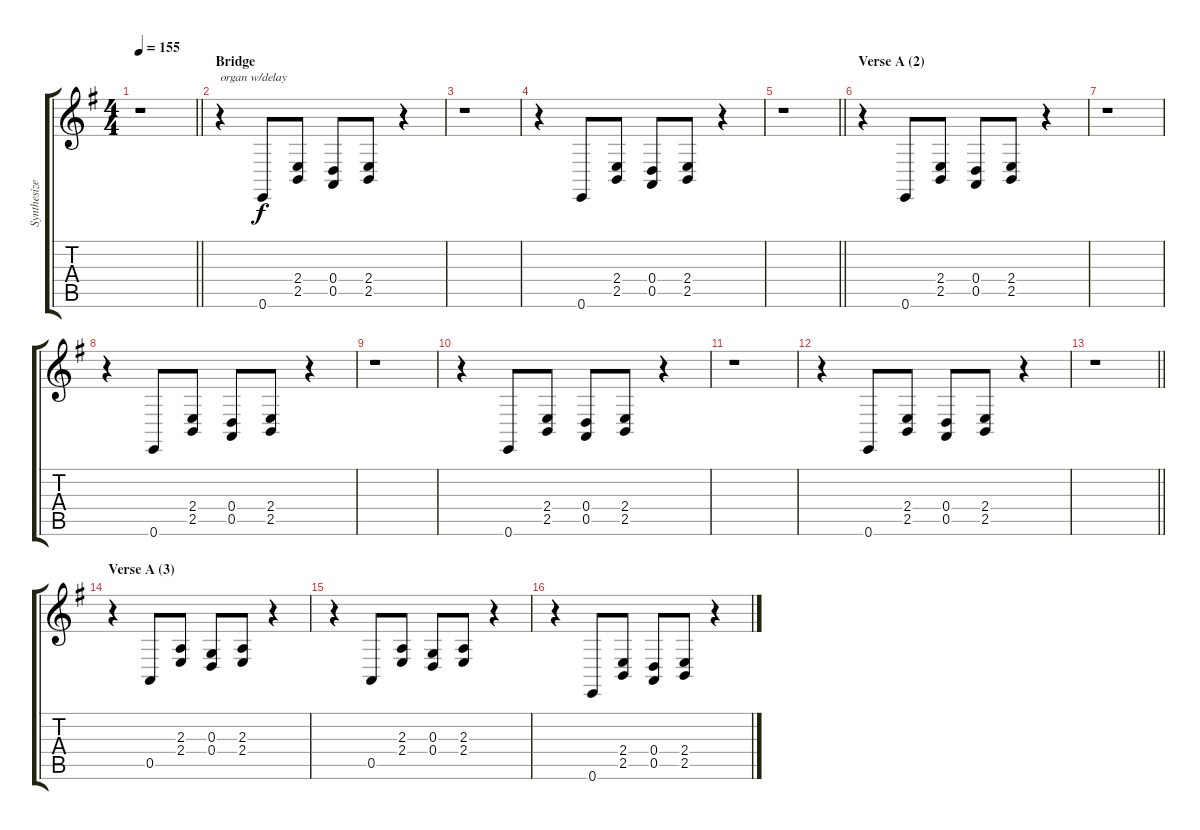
\track ("Synthesizer II" "Synthesize") {instrument drawbarorgan}
\staff {score tabs}
\tuning (E4 B3 G3 D3 A2 E2) {hide}
\ts (4 4)
\tempo 155
\clef g2
\barLineRight lightlight
\ks eminor
r.1{dy f} |
\section ("" "Bridge")
r.4{txt "organ w/delay"} 0.6.8 (2.4 2.5).8 (0.4 0.5).8 (2.4 2.5).8 r.4 |
r.1 |
r.4 0.6.8 (2.4 2.5).8 (0.4 0.5).8 (2.4 2.5).8 r.4 |
\barLineRight lightlight
r.1 |
\section ("" "Verse A (2)")
r.4 0.6.8 (2.4 2.5).8 (0.4 0.5).8 (2.4 2.5).8 r.4 |
r.1 |
r.4 0.6.8 (2.4 2.5).8 (0.4 0.5).8 (2.4 2.5).8 r.4 |
r.1 |
r.4 0.6.8 (2.4 2.5).8 (0.4 0.5).8 (2.4 2.5).8 r.4 |
r.1 |
r.4 0.6.8 (2.4 2.5).8 (0.4 0.5).8 (2.4 2.5).8 r.4 |
\barLineRight lightlight
r.1 |
\section ("" "Verse A (3)")
r.4 0.5.8 (2.3 2.4).8 (0.3 0.4).8 (2.3 2.4).8 r.4 |
r.4 0.5.8 (2.3 2.4).8 (0.3 0.4).8 (2.3 2.4).8 r.4 |
r.4 0.6.8 (2.4 2.5).8 (0.4 0.5).8 (2.4 2.5).8 r.4
